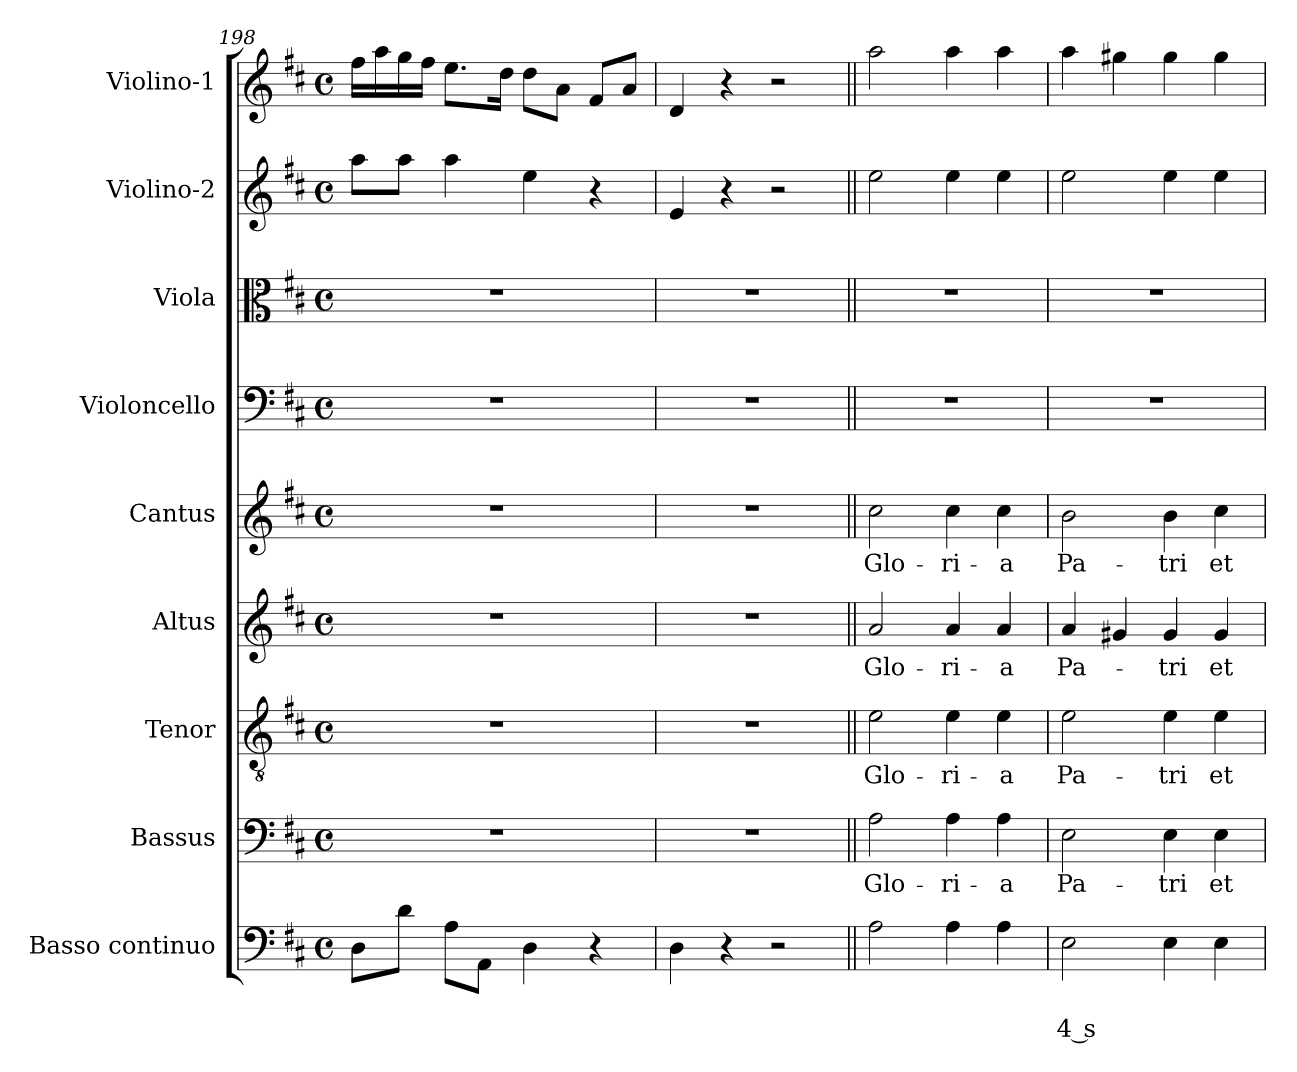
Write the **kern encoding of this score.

**kern	**text	**text	**kern	**text	**kern	**text	**kern	**text	**kern	**text	**kern	**kern	**kern	**kern
*part9	*part9	*part9	*part8	*part8	*part7	*part7	*part6	*part6	*part5	*part5	*part4	*part3	*part2	*part1
*staff9	*staff9	*staff9	*staff8	*staff8	*staff7	*staff7	*staff6	*staff6	*staff5	*staff5	*staff4	*staff3	*staff2	*staff1
*I"Basso continuo	*	*	*I"Bassus	*	*I"Tenor	*	*I"Altus	*	*I"Cantus	*	*I"Violoncello	*I"Viola	*I"Violino-2	*I"Violino-1
*I'BC	*	*	*I'B	*	*I'T	*	*I'A	*	*I'C	*	*I'Vc	*I'Va	*I'Vi2	*I'Vi1
*clefF4	*	*	*clefF4	*	*clefGv2	*	*clefG2	*	*clefG2	*	*clefF4	*clefC3	*clefG2	*clefG2
*k[f#c#]	*	*	*k[f#c#]	*	*k[f#c#]	*	*k[f#c#]	*	*k[f#c#]	*	*k[f#c#]	*k[f#c#]	*k[f#c#]	*k[f#c#]
*D:	*	*	*D:	*	*D:	*	*D:	*	*D:	*	*D:	*D:	*D:	*D:
*M4/4	*	*	*M4/4	*	*M4/4	*	*M4/4	*	*M4/4	*	*M4/4	*M4/4	*M4/4	*M4/4
*met(c)	*	*	*met(c)	*	*met(c)	*	*met(c)	*	*met(c)	*	*met(c)	*met(c)	*met(c)	*met(c)
=198	=198	=198	=198	=198	=198	=198	=198	=198	=198	=198	=198	=198	=198	=198
8D\L	.	.	1r	.	1r	.	1r	.	1r	.	1r	1r	8aa\L	16ff#\LL
.	.	.	.	.	.	.	.	.	.	.	.	.	.	16aa\
8d\J	.	.	.	.	.	.	.	.	.	.	.	.	8aa\J	16gg\
.	.	.	.	.	.	.	.	.	.	.	.	.	.	16ff#\JJ
8A\L	.	.	.	.	.	.	.	.	.	.	.	.	4aa\	8.ee\L
8AA\J	.	.	.	.	.	.	.	.	.	.	.	.	.	.
.	.	.	.	.	.	.	.	.	.	.	.	.	.	16dd\Jk
4D\	.	.	.	.	.	.	.	.	.	.	.	.	4ee\	8dd\L
.	.	.	.	.	.	.	.	.	.	.	.	.	.	8a\J
4r	.	.	.	.	.	.	.	.	.	.	.	.	4r	8f#/L
.	.	.	.	.	.	.	.	.	.	.	.	.	.	8a/J
=199	=199	=199	=199	=199	=199	=199	=199	=199	=199	=199	=199	=199	=199	=199
4D\	.	.	1r	.	1r	.	1r	.	1r	.	1r	1r	4e/	4d/
4r	.	.	.	.	.	.	.	.	.	.	.	.	4r	4r
2r	.	.	.	.	.	.	.	.	.	.	.	.	2r	2r
!!LO:PB:g=z
=200||	=200||	=200||	=200||	=200||	=200||	=200||	=200||	=200||	=200||	=200||	=200||	=200||	=200||	=200||
!	!	!	!	!LO:LY:b	!	!LO:LY:b	!	!LO:LY:b	!	!LO:LY:b	!	!	!	!
2A\	.	.	2A\	Glo-	2e\	Glo-	2a/	Glo-	2cc#\	Glo-	1r	1r	2ee\	2aa\
!	!	!	!	!LO:LY:b	!	!LO:LY:b	!	!LO:LY:b	!	!LO:LY:b	!	!	!	!
4A\	.	.	4A\	-ri-	4e\	-ri-	4a/	-ri-	4cc#\	-ri-	.	.	4ee\	4aa\
!	!	!	!	!LO:LY:b	!	!LO:LY:b	!	!LO:LY:b	!	!LO:LY:b	!	!	!	!
4A\	.	.	4A\	-a	4e\	-a	4a/	-a	4cc#\	-a	.	.	4ee\	4aa\
=201	=201	=201	=201	=201	=201	=201	=201	=201	=201	=201	=201	=201	=201	=201
!	!	!LO:LY:b	!	!LO:LY:b	!	!LO:LY:b	!	!LO:LY:b	!	!LO:LY:b	!	!	!	!
2E\	.	4 s	2E\	Pa-	2e\	Pa-	4a/	Pa-	2b\	Pa-	1r	1r	2ee\	4aa\
.	.	.	.	.	.	.	4g#X/	.	.	.	.	.	.	4gg#X\
!	!	!	!	!LO:LY:b	!	!LO:LY:b	!	!LO:LY:b	!	!LO:LY:b	!	!	!	!
4E\	.	.	4E\	-tri	4e\	-tri	4g#/	-tri	4b\	-tri	.	.	4ee\	4gg#\
!	!	!	!	!LO:LY:b	!	!LO:LY:b	!	!LO:LY:b	!	!LO:LY:b	!	!	!	!
4E\	.	.	4E\	et	4e\	et	4g#/	et	4cc#\	et	.	.	4ee\	4gg#\
=	=	=	=	=	=	=	=	=	=	=	=	=	=	=
*-	*-	*-	*-	*-	*-	*-	*-	*-	*-	*-	*-	*-	*-	*-
